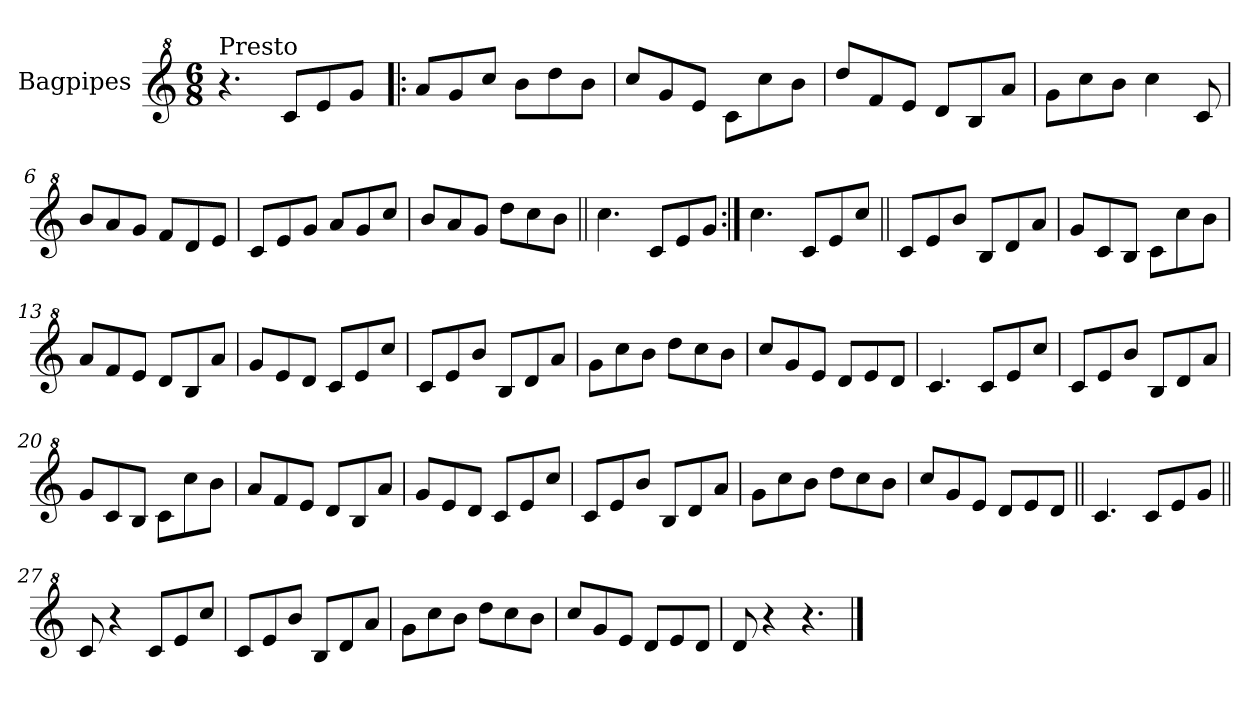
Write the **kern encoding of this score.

**kern
*part1
*staff1
*I"Bagpipes
*I'Bag
*clefG^2
*k[]
*C:
*M6/8
=1
!LO:TX:a:t=Presto
4.r
8cc/L
8ee/
8gg/J
=2!|:
8aa/L
8gg/
8ccc/J
8bb\L
8ddd\
8bb\J
=3
8ccc/L
8gg/
8ee/J
8cc\L
8ccc\
8bb\J
=4
8ddd/L
8ff/
8ee/J
8dd/L
8b/
8aa/J
=5
8gg\L
8ccc\
8bb\J
4ccc\
8cc/
=6
8bb/L
8aa/
8gg/J
8ff/L
8dd/
8ee/J
=7
8cc/L
8ee/
8gg/J
8aa/L
8gg/
8ccc/J
!!LO:LB:g=z
=8
8bb/L
8aa/
8gg/J
8ddd\L
8ccc\
8bb\J
=9||
4.ccc\
8cc/L
8ee/
8gg/J
=10:|!
4.ccc\
8cc/L
8ee/
8ccc/J
=11||
8cc/L
8ee/
8bb/J
8b/L
8dd/
8aa/J
=12
8gg/L
8cc/
8b/J
8cc\L
8ccc\
8bb\J
=13
8aa/L
8ff/
8ee/J
8dd/L
8b/
8aa/J
=14
8gg/L
8ee/
8dd/J
8cc/L
8ee/
8ccc/J
!!LO:LB:g=z
=15
8cc/L
8ee/
8bb/J
8b/L
8dd/
8aa/J
=16
8gg\L
8ccc\
8bb\J
8ddd\L
8ccc\
8bb\J
=17
8ccc/L
8gg/
8ee/J
8dd/L
8ee/
8dd/J
=18
4.cc/
8cc/L
8ee/
8ccc/J
=19
8cc/L
8ee/
8bb/J
8b/L
8dd/
8aa/J
=20
8gg/L
8cc/
8b/J
8cc\L
8ccc\
8bb\J
=21
8aa/L
8ff/
8ee/J
8dd/L
8b/
8aa/J
!!LO:LB:g=z
=22
8gg/L
8ee/
8dd/J
8cc/L
8ee/
8ccc/J
=23
8cc/L
8ee/
8bb/J
8b/L
8dd/
8aa/J
=24
8gg\L
8ccc\
8bb\J
8ddd\L
8ccc\
8bb\J
=25
8ccc/L
8gg/
8ee/J
8dd/L
8ee/
8dd/J
=26||
4.cc/
8cc/L
8ee/
8gg/J
=27||
8cc/
4r
8cc/L
8ee/
8ccc/J
=28
8cc/L
8ee/
8bb/J
8b/L
8dd/
8aa/J
!!LO:LB:g=z
=29
8gg\L
8ccc\
8bb\J
8ddd\L
8ccc\
8bb\J
=30
8ccc/L
8gg/
8ee/J
8dd/L
8ee/
8dd/J
=31
8dd/
4r
4.r
==
*-
